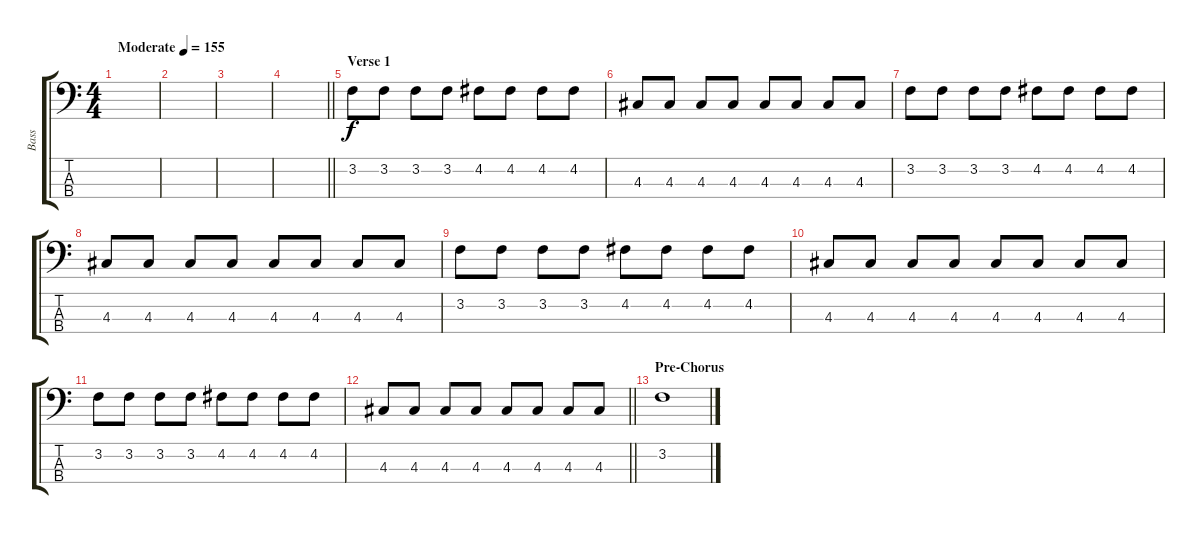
\track ("Bass" "Bass") {instrument electricbassfinger}
\staff {score tabs}
\tuning (G2 D2 A1 E1) {hide}
\ts (4 4)
\tempo (155 "Moderate")
\clef f4
\ks c
|
|
|
\barLineRight lightlight
|
\section ("" "Verse 1")
3.2.8 3.2.8 3.2.8 3.2.8 4.2.8 4.2.8 4.2.8 4.2.8 |
4.3.8 4.3.8 4.3.8 4.3.8 4.3.8 4.3.8 4.3.8 4.3.8 |
3.2.8 3.2.8 3.2.8 3.2.8 4.2.8 4.2.8 4.2.8 4.2.8 |
4.3.8 4.3.8 4.3.8 4.3.8 4.3.8 4.3.8 4.3.8 4.3.8 |
3.2.8 3.2.8 3.2.8 3.2.8 4.2.8 4.2.8 4.2.8 4.2.8 |
4.3.8 4.3.8 4.3.8 4.3.8 4.3.8 4.3.8 4.3.8 4.3.8 |
3.2.8 3.2.8 3.2.8 3.2.8 4.2.8 4.2.8 4.2.8 4.2.8 |
\barLineRight lightlight
4.3.8 4.3.8 4.3.8 4.3.8 4.3.8 4.3.8 4.3.8 4.3.8 |
\section ("" "Pre-Chorus")
3.2.1
